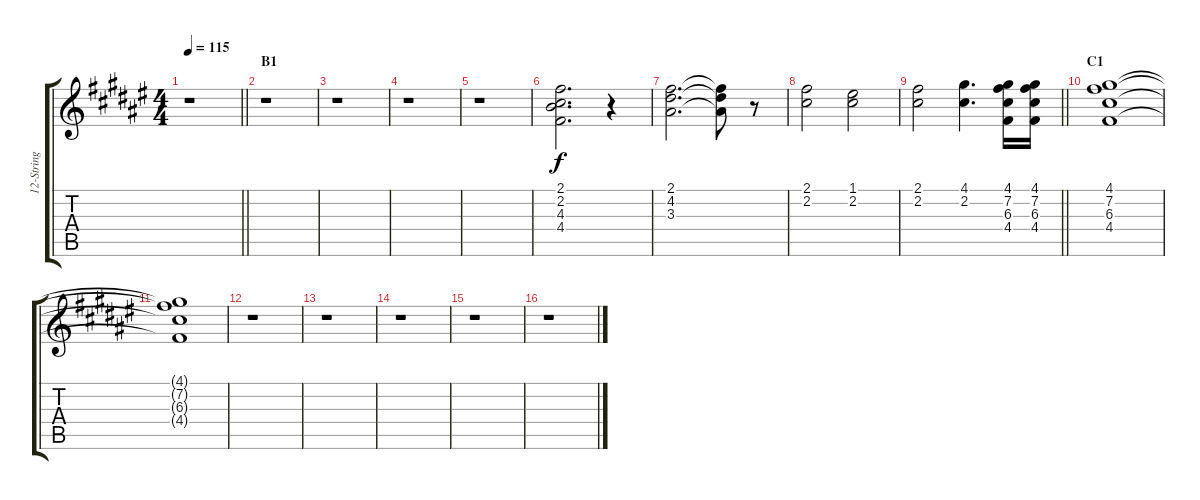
\track ("12-String A. Guitar" "12-String ") {instrument acousticguitarsteel}
\staff {score tabs}
\tuning (E4 B3 G3 D3 A2 E2) {hide}
\ts (4 4)
\tempo 115
\clef g2
\barLineRight lightlight
\ks f#
r.1{dy f} |
\section ("" "B1")
r.1 |
r.1 |
r.1 |
r.1 |
(2.1 2.2 4.3 4.4).2{d} r.4 |
(2.1 4.2 3.3).2{d} (2.1{t} 4.2{t} 3.3{t}).8 r.8 |
(2.1 2.2).2 (1.1 2.2).2 |
\barLineRight lightlight
(2.1 2.2).2 (4.1 2.2).4{d} (4.1 7.2 6.3 4.4).16 (4.1 7.2 6.3 4.4).16 |
\section ("" "C1")
(4.1 7.2 6.3 4.4).1 |
(4.1{t} 7.2{t} 6.3{t} 4.4{t}).1 |
r.1 |
r.1 |
r.1 |
r.1 |
r.1
